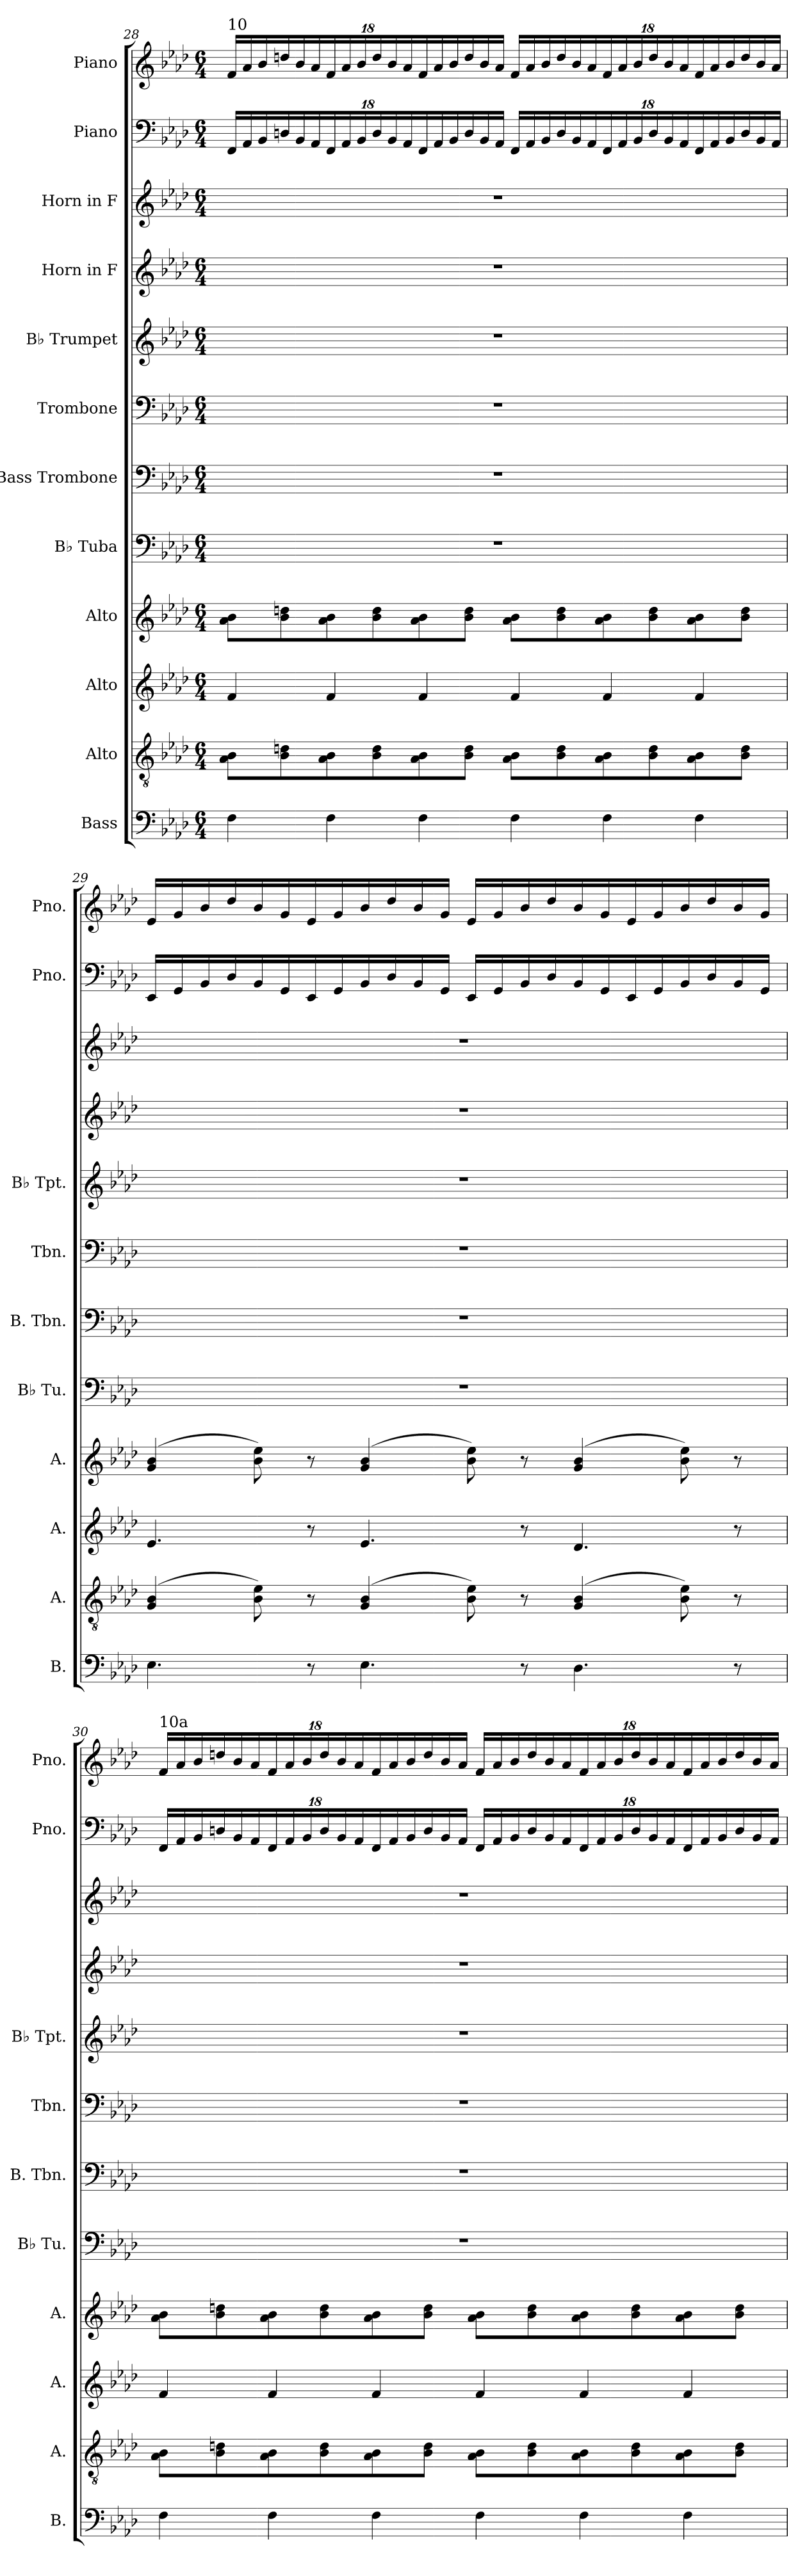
**kern	**kern	**kern	**kern	**kern	**kern	**kern	**kern	**kern	**kern	**kern	**kern
*part12	*part11	*part10	*part9	*part8	*part7	*part6	*part5	*part4	*part3	*part2	*part1
*staff12	*staff11	*staff10	*staff9	*staff8	*staff7	*staff6	*staff5	*staff4	*staff3	*staff2	*staff1
*I"Bass	*I"Alto	*I"Alto	*I"Alto	*I"B♭ Tuba	*I"Bass Trombone	*I"Trombone	*I"B♭ Trumpet	*I"Horn in F	*I"Horn in F	*I"Piano	*I"Piano
*I'B.	*I'A.	*I'A.	*I'A.	*I'B♭ Tu.	*I'B. Tbn.	*I'Tbn.	*I'B♭ Tpt.	*	*	*I'Pno.	*I'Pno.
!!LO:PB:g=z
*clefF4	*clefGv2	*clefG2	*clefG2	*clefF4	*clefF4	*clefF4	*clefG2	*clefG2	*clefG2	*clefF4	*clefG2
*	*	*	*	*	*	*	*ITrd1c2	*ITrd4c7	*ITrd4c7	*	*
*k[b-e-a-d-]	*k[b-e-a-d-]	*k[b-e-a-d-]	*k[b-e-a-d-]	*k[b-e-a-d-]	*k[b-e-a-d-]	*k[b-e-a-d-]	*k[b-e-a-d-g-c-]	*k[b-e-a-d-g-]	*k[b-e-a-d-g-]	*k[b-e-a-d-]	*k[b-e-a-d-]
*M6/4	*M6/4	*M6/4	*M6/4	*M6/4	*M6/4	*M6/4	*M6/4	*M6/4	*M6/4	*M6/4	*M6/4
*	*	*	*	*	*	*	*	*	*	*Xbrackettup	*Xbrackettup
=28	=28	=28	=28	=28	=28	=28	=28	=28	=28	=28	=28
!	!	!	!	!	!	!	!	!	!	!	!LO:TX:a:t=10
4F\	8A-\ 8B-\L	4f/	8a-\ 8b-\L	1.r	1.r	1.r	1.r	1.r	1.r	24FF/LL	24f/LL
.	.	.	.	.	.	.	.	.	.	24AA-/	24a-/
.	.	.	.	.	.	.	.	.	.	24BB-/	24b-/
.	8B-\ 8dn\	.	8b-\ 8ddn\	.	.	.	.	.	.	24Dn/	24ddn/
.	.	.	.	.	.	.	.	.	.	24BB-/	24b-/
.	.	.	.	.	.	.	.	.	.	24AA-/	24a-/
4F\	8A-\ 8B-\	4f/	8a-\ 8b-\	.	.	.	.	.	.	24FF/	24f/
.	.	.	.	.	.	.	.	.	.	24AA-/	24a-/
.	.	.	.	.	.	.	.	.	.	24BB-/	24b-/
.	8B-\ 8d\	.	8b-\ 8dd\	.	.	.	.	.	.	24D/	24dd/
.	.	.	.	.	.	.	.	.	.	24BB-/	24b-/
.	.	.	.	.	.	.	.	.	.	24AA-/	24a-/
4F\	8A-\ 8B-\	4f/	8a-\ 8b-\	.	.	.	.	.	.	24FF/	24f/
.	.	.	.	.	.	.	.	.	.	24AA-/	24a-/
.	.	.	.	.	.	.	.	.	.	24BB-/	24b-/
.	8B-\ 8d\J	.	8b-\ 8dd\J	.	.	.	.	.	.	24D/	24dd/
.	.	.	.	.	.	.	.	.	.	24BB-/	24b-/
.	.	.	.	.	.	.	.	.	.	24AA-/JJ	24a-/JJ
4F\	8A-\ 8B-\L	4f/	8a-\ 8b-\L	.	.	.	.	.	.	24FF/LL	24f/LL
.	.	.	.	.	.	.	.	.	.	24AA-/	24a-/
.	.	.	.	.	.	.	.	.	.	24BB-/	24b-/
.	8B-\ 8d\	.	8b-\ 8dd\	.	.	.	.	.	.	24D/	24dd/
.	.	.	.	.	.	.	.	.	.	24BB-/	24b-/
.	.	.	.	.	.	.	.	.	.	24AA-/	24a-/
4F\	8A-\ 8B-\	4f/	8a-\ 8b-\	.	.	.	.	.	.	24FF/	24f/
.	.	.	.	.	.	.	.	.	.	24AA-/	24a-/
.	.	.	.	.	.	.	.	.	.	24BB-/	24b-/
.	8B-\ 8d\	.	8b-\ 8dd\	.	.	.	.	.	.	24D/	24dd/
.	.	.	.	.	.	.	.	.	.	24BB-/	24b-/
.	.	.	.	.	.	.	.	.	.	24AA-/	24a-/
4F\	8A-\ 8B-\	4f/	8a-\ 8b-\	.	.	.	.	.	.	24FF/	24f/
.	.	.	.	.	.	.	.	.	.	24AA-/	24a-/
.	.	.	.	.	.	.	.	.	.	24BB-/	24b-/
.	8B-\ 8d\J	.	8b-\ 8dd\J	.	.	.	.	.	.	24D/	24dd/
.	.	.	.	.	.	.	.	.	.	24BB-/	24b-/
.	.	.	.	.	.	.	.	.	.	24AA-/JJ	24a-/JJ
!!LO:PB:g=z
=29	=29	=29	=29	=29	=29	=29	=29	=29	=29	=29	=29
4.E-\	(4G/ 4B-/	4.e-/	(4g/ 4b-/	1.r	1.r	1.r	1.r	1.r	1.r	16EE-/LL	16e-/LL
.	.	.	.	.	.	.	.	.	.	16GG/	16g/
.	.	.	.	.	.	.	.	.	.	16BB-/	16b-/
.	.	.	.	.	.	.	.	.	.	16D-/	16dd-/
.	8B-\ 8e-\)	.	8b-\ 8ee-\)	.	.	.	.	.	.	16BB-/	16b-/
.	.	.	.	.	.	.	.	.	.	16GG/	16g/
8r	8r	8r	8r	.	.	.	.	.	.	16EE-/	16e-/
.	.	.	.	.	.	.	.	.	.	16GG/	16g/
4.E-\	(4G/ 4B-/	4.e-/	(4g/ 4b-/	.	.	.	.	.	.	16BB-/	16b-/
.	.	.	.	.	.	.	.	.	.	16D-/	16dd-/
.	.	.	.	.	.	.	.	.	.	16BB-/	16b-/
.	.	.	.	.	.	.	.	.	.	16GG/JJ	16g/JJ
.	8B-\ 8e-\)	.	8b-\ 8ee-\)	.	.	.	.	.	.	16EE-/LL	16e-/LL
.	.	.	.	.	.	.	.	.	.	16GG/	16g/
8r	8r	8r	8r	.	.	.	.	.	.	16BB-/	16b-/
.	.	.	.	.	.	.	.	.	.	16D-/	16dd-/
4.D-\	(4G/ 4B-/	4.d-/	(4g/ 4b-/	.	.	.	.	.	.	16BB-/	16b-/
.	.	.	.	.	.	.	.	.	.	16GG/	16g/
.	.	.	.	.	.	.	.	.	.	16EE-/	16e-/
.	.	.	.	.	.	.	.	.	.	16GG/	16g/
.	8B-\ 8e-\)	.	8b-\ 8ee-\)	.	.	.	.	.	.	16BB-/	16b-/
.	.	.	.	.	.	.	.	.	.	16D-/	16dd-/
8r	8r	8r	8r	.	.	.	.	.	.	16BB-/	16b-/
.	.	.	.	.	.	.	.	.	.	16GG/JJ	16g/JJ
!!LO:PB:g=z
=30	=30	=30	=30	=30	=30	=30	=30	=30	=30	=30	=30
!	!	!	!	!	!	!	!	!	!	!	!LO:TX:a:t=10a
4F\	8A-\ 8B-\L	4f/	8a-\ 8b-\L	1.r	1.r	1.r	1.r	1.r	1.r	24FF/LL	24f/LL
.	.	.	.	.	.	.	.	.	.	24AA-/	24a-/
.	.	.	.	.	.	.	.	.	.	24BB-/	24b-/
.	8B-\ 8dn\	.	8b-\ 8ddn\	.	.	.	.	.	.	24Dn/	24ddn/
.	.	.	.	.	.	.	.	.	.	24BB-/	24b-/
.	.	.	.	.	.	.	.	.	.	24AA-/	24a-/
4F\	8A-\ 8B-\	4f/	8a-\ 8b-\	.	.	.	.	.	.	24FF/	24f/
.	.	.	.	.	.	.	.	.	.	24AA-/	24a-/
.	.	.	.	.	.	.	.	.	.	24BB-/	24b-/
.	8B-\ 8d\	.	8b-\ 8dd\	.	.	.	.	.	.	24D/	24dd/
.	.	.	.	.	.	.	.	.	.	24BB-/	24b-/
.	.	.	.	.	.	.	.	.	.	24AA-/	24a-/
4F\	8A-\ 8B-\	4f/	8a-\ 8b-\	.	.	.	.	.	.	24FF/	24f/
.	.	.	.	.	.	.	.	.	.	24AA-/	24a-/
.	.	.	.	.	.	.	.	.	.	24BB-/	24b-/
.	8B-\ 8d\J	.	8b-\ 8dd\J	.	.	.	.	.	.	24D/	24dd/
.	.	.	.	.	.	.	.	.	.	24BB-/	24b-/
.	.	.	.	.	.	.	.	.	.	24AA-/JJ	24a-/JJ
4F\	8A-\ 8B-\L	4f/	8a-\ 8b-\L	.	.	.	.	.	.	24FF/LL	24f/LL
.	.	.	.	.	.	.	.	.	.	24AA-/	24a-/
.	.	.	.	.	.	.	.	.	.	24BB-/	24b-/
.	8B-\ 8d\	.	8b-\ 8dd\	.	.	.	.	.	.	24D/	24dd/
.	.	.	.	.	.	.	.	.	.	24BB-/	24b-/
.	.	.	.	.	.	.	.	.	.	24AA-/	24a-/
4F\	8A-\ 8B-\	4f/	8a-\ 8b-\	.	.	.	.	.	.	24FF/	24f/
.	.	.	.	.	.	.	.	.	.	24AA-/	24a-/
.	.	.	.	.	.	.	.	.	.	24BB-/	24b-/
.	8B-\ 8d\	.	8b-\ 8dd\	.	.	.	.	.	.	24D/	24dd/
.	.	.	.	.	.	.	.	.	.	24BB-/	24b-/
.	.	.	.	.	.	.	.	.	.	24AA-/	24a-/
4F\	8A-\ 8B-\	4f/	8a-\ 8b-\	.	.	.	.	.	.	24FF/	24f/
.	.	.	.	.	.	.	.	.	.	24AA-/	24a-/
.	.	.	.	.	.	.	.	.	.	24BB-/	24b-/
.	8B-\ 8d\J	.	8b-\ 8dd\J	.	.	.	.	.	.	24D/	24dd/
.	.	.	.	.	.	.	.	.	.	24BB-/	24b-/
.	.	.	.	.	.	.	.	.	.	24AA-/JJ	24a-/JJ
=	=	=	=	=	=	=	=	=	=	=	=
*-	*-	*-	*-	*-	*-	*-	*-	*-	*-	*-	*-
